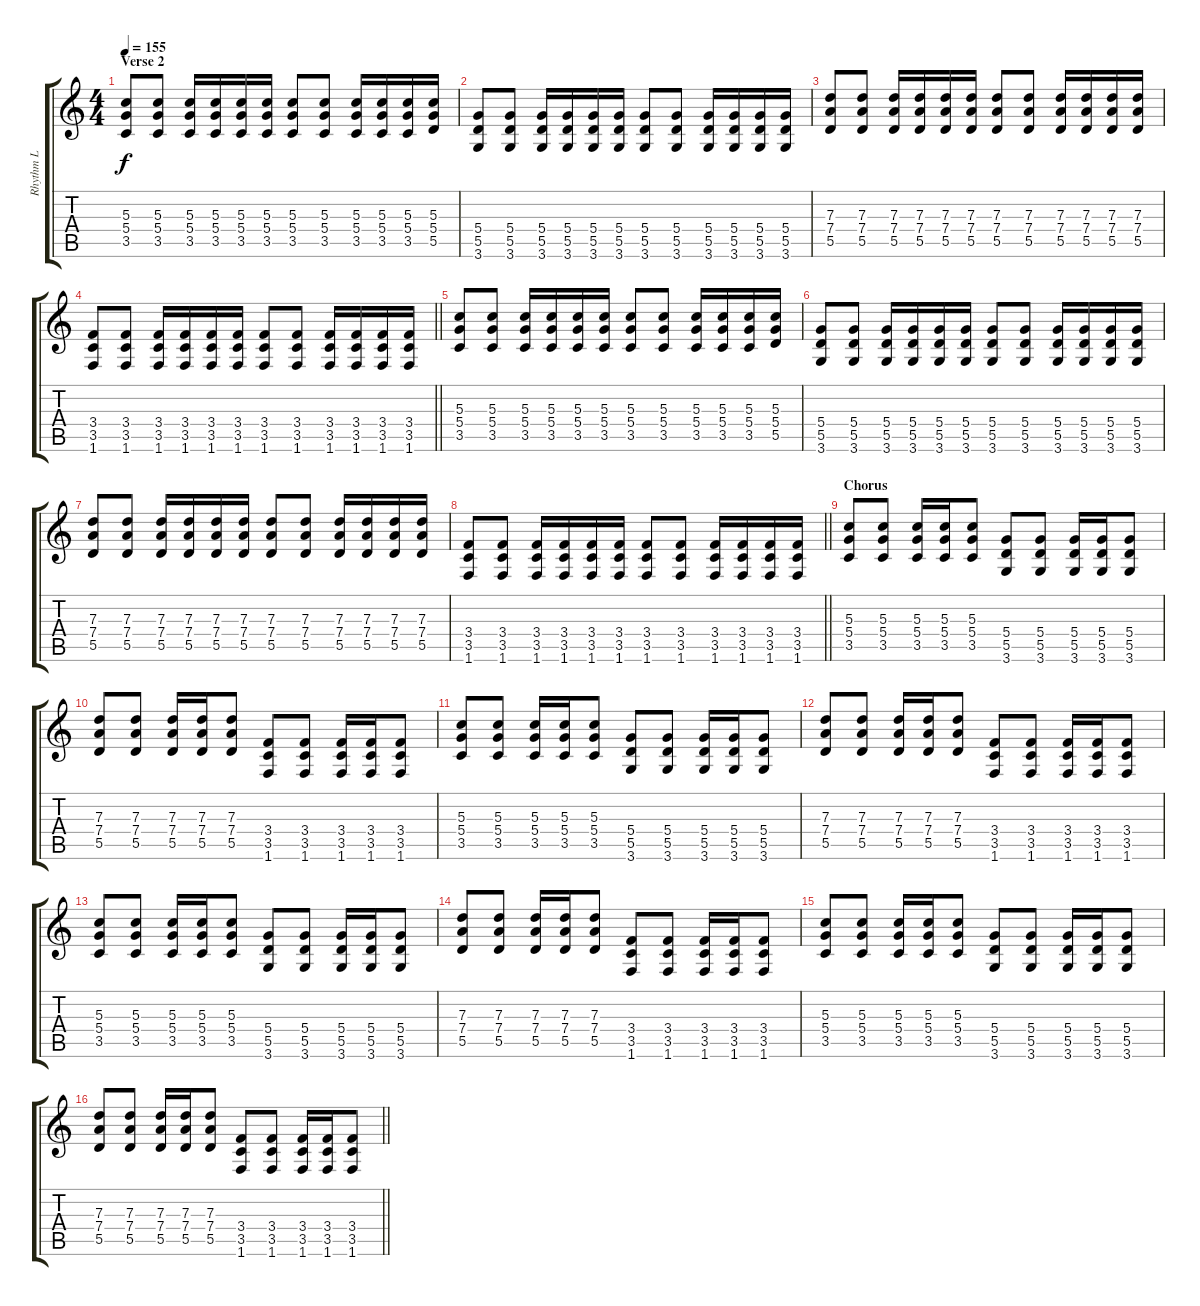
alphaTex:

\track ("Rhythm L" "Rhythm L") {instrument overdrivenguitar}
\staff {score tabs}
\tuning (E4 B3 G3 D3 A2 E2) {hide}
\ts (4 4)
\section ("" "Verse 2")
\tempo 155
\clef g2
\ks c
(5.3 5.4 3.5).8{dy f} (5.3 5.4 3.5).8 (5.3 5.4 3.5).16 (5.3 5.4 3.5).16 (5.3 5.4 3.5).16 (5.3 5.4 3.5).16 (5.3 5.4 3.5).8 (5.3 5.4 3.5).8 (5.3 5.4 3.5).16 (5.3 5.4 3.5).16 (5.3 5.4 3.5).16 (5.3 5.4 5.5).16 |
(5.4 5.5 3.6).8 (5.4 5.5 3.6).8 (5.4 5.5 3.6).16 (5.4 5.5 3.6).16 (5.4 5.5 3.6).16 (5.4 5.5 3.6).16 (5.4 5.5 3.6).8 (5.4 5.5 3.6).8 (5.4 5.5 3.6).16 (5.4 5.5 3.6).16 (5.4 5.5 3.6).16 (5.4 5.5 3.6).16 |
(7.3 7.4 5.5).8 (7.3 7.4 5.5).8 (7.3 7.4 5.5).16 (7.3 7.4 5.5).16 (7.3 7.4 5.5).16 (7.3 7.4 5.5).16 (7.3 7.4 5.5).8 (7.3 7.4 5.5).8 (7.3 7.4 5.5).16 (7.3 7.4 5.5).16 (7.3 7.4 5.5).16 (7.3 7.4 5.5).16 |
\barLineRight lightlight
(3.4 3.5 1.6).8 (3.4 3.5 1.6).8 (3.4 3.5 1.6).16 (3.4 3.5 1.6).16 (3.4 3.5 1.6).16 (3.4 3.5 1.6).16 (3.4 3.5 1.6).8 (3.4 3.5 1.6).8 (3.4 3.5 1.6).16 (3.4 3.5 1.6).16 (3.4 3.5 1.6).16 (3.4 3.5 1.6).16 |
(5.3 5.4 3.5).8 (5.3 5.4 3.5).8 (5.3 5.4 3.5).16 (5.3 5.4 3.5).16 (5.3 5.4 3.5).16 (5.3 5.4 3.5).16 (5.3 5.4 3.5).8 (5.3 5.4 3.5).8 (5.3 5.4 3.5).16 (5.3 5.4 3.5).16 (5.3 5.4 3.5).16 (5.3 5.4 5.5).16 |
(5.4 5.5 3.6).8 (5.4 5.5 3.6).8 (5.4 5.5 3.6).16 (5.4 5.5 3.6).16 (5.4 5.5 3.6).16 (5.4 5.5 3.6).16 (5.4 5.5 3.6).8 (5.4 5.5 3.6).8 (5.4 5.5 3.6).16 (5.4 5.5 3.6).16 (5.4 5.5 3.6).16 (5.4 5.5 3.6).16 |
(7.3 7.4 5.5).8 (7.3 7.4 5.5).8 (7.3 7.4 5.5).16 (7.3 7.4 5.5).16 (7.3 7.4 5.5).16 (7.3 7.4 5.5).16 (7.3 7.4 5.5).8 (7.3 7.4 5.5).8 (7.3 7.4 5.5).16 (7.3 7.4 5.5).16 (7.3 7.4 5.5).16 (7.3 7.4 5.5).16 |
\barLineRight lightlight
(3.4 3.5 1.6).8 (3.4 3.5 1.6).8 (3.4 3.5 1.6).16 (3.4 3.5 1.6).16 (3.4 3.5 1.6).16 (3.4 3.5 1.6).16 (3.4 3.5 1.6).8 (3.4 3.5 1.6).8 (3.4 3.5 1.6).16 (3.4 3.5 1.6).16 (3.4 3.5 1.6).16 (3.4 3.5 1.6).16 |
\section ("" "Chorus")
(5.3 5.4 3.5).8 (5.3 5.4 3.5).8 (5.3 5.4 3.5).16 (5.3 5.4 3.5).16 (5.3 5.4 3.5).8 (5.4 5.5 3.6).8 (5.4 5.5 3.6).8 (5.4 5.5 3.6).16 (5.4 5.5 3.6).16 (5.4 5.5 3.6).8 |
(7.3 7.4 5.5).8 (7.3 7.4 5.5).8 (7.3 7.4 5.5).16 (7.3 7.4 5.5).16 (7.3 7.4 5.5).8 (3.4 3.5 1.6).8 (3.4 3.5 1.6).8 (3.4 3.5 1.6).16 (3.4 3.5 1.6).16 (3.4 3.5 1.6).8 |
(5.3 5.4 3.5).8 (5.3 5.4 3.5).8 (5.3 5.4 3.5).16 (5.3 5.4 3.5).16 (5.3 5.4 3.5).8 (5.4 5.5 3.6).8 (5.4 5.5 3.6).8 (5.4 5.5 3.6).16 (5.4 5.5 3.6).16 (5.4 5.5 3.6).8 |
(7.3 7.4 5.5).8 (7.3 7.4 5.5).8 (7.3 7.4 5.5).16 (7.3 7.4 5.5).16 (7.3 7.4 5.5).8 (3.4 3.5 1.6).8 (3.4 3.5 1.6).8 (3.4 3.5 1.6).16 (3.4 3.5 1.6).16 (3.4 3.5 1.6).8 |
(5.3 5.4 3.5).8 (5.3 5.4 3.5).8 (5.3 5.4 3.5).16 (5.3 5.4 3.5).16 (5.3 5.4 3.5).8 (5.4 5.5 3.6).8 (5.4 5.5 3.6).8 (5.4 5.5 3.6).16 (5.4 5.5 3.6).16 (5.4 5.5 3.6).8 |
(7.3 7.4 5.5).8 (7.3 7.4 5.5).8 (7.3 7.4 5.5).16 (7.3 7.4 5.5).16 (7.3 7.4 5.5).8 (3.4 3.5 1.6).8 (3.4 3.5 1.6).8 (3.4 3.5 1.6).16 (3.4 3.5 1.6).16 (3.4 3.5 1.6).8 |
(5.3 5.4 3.5).8 (5.3 5.4 3.5).8 (5.3 5.4 3.5).16 (5.3 5.4 3.5).16 (5.3 5.4 3.5).8 (5.4 5.5 3.6).8 (5.4 5.5 3.6).8 (5.4 5.5 3.6).16 (5.4 5.5 3.6).16 (5.4 5.5 3.6).8 |
\barLineRight lightlight
(7.3 7.4 5.5).8 (7.3 7.4 5.5).8 (7.3 7.4 5.5).16 (7.3 7.4 5.5).16 (7.3 7.4 5.5).8 (3.4 3.5 1.6).8 (3.4 3.5 1.6).8 (3.4 3.5 1.6).16 (3.4 3.5 1.6).16 (3.4 3.5 1.6).8
